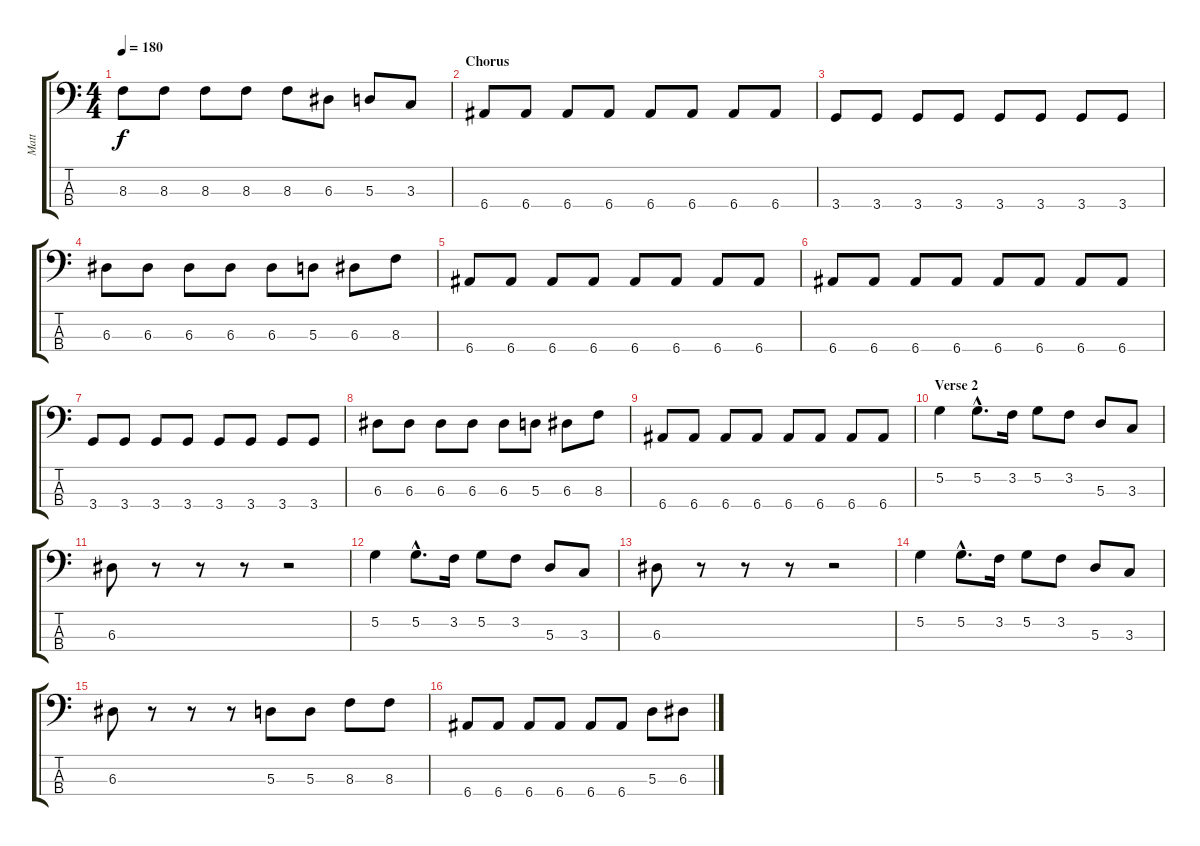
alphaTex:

\track ("Matt " "Matt ") {instrument electricbasspick}
\staff {score tabs}
\tuning (G2 D2 A1 E1) {hide}
\ts (4 4)
\tempo 180
\clef f4
\ks c
8.3.8{dy f} 8.3.8 8.3.8 8.3.8 8.3.8 6.3.8 5.3.8 3.3.8 |
\section ("" "Chorus")
6.4.8 6.4.8 6.4.8 6.4.8 6.4.8 6.4.8 6.4.8 6.4.8 |
3.4.8 3.4.8 3.4.8 3.4.8 3.4.8 3.4.8 3.4.8 3.4.8 |
6.3.8 6.3.8 6.3.8 6.3.8 6.3.8 5.3.8 6.3.8 8.3.8 |
6.4.8 6.4.8 6.4.8 6.4.8 6.4.8 6.4.8 6.4.8 6.4.8 |
6.4.8 6.4.8 6.4.8 6.4.8 6.4.8 6.4.8 6.4.8 6.4.8 |
3.4.8 3.4.8 3.4.8 3.4.8 3.4.8 3.4.8 3.4.8 3.4.8 |
6.3.8 6.3.8 6.3.8 6.3.8 6.3.8 5.3.8 6.3.8 8.3.8 |
6.4.8 6.4.8 6.4.8 6.4.8 6.4.8 6.4.8 6.4.8 6.4.8 |
\section ("" "Verse 2")
5.2.4 5.2{hac}.8{d} 3.2.16 5.2.8 3.2.8 5.3.8 3.3.8 |
6.3.8 r.8 r.8 r.8 r.2 |
5.2.4 5.2{hac}.8{d} 3.2.16 5.2.8 3.2.8 5.3.8 3.3.8 |
6.3.8 r.8 r.8 r.8 r.2 |
5.2.4 5.2{hac}.8{d} 3.2.16 5.2.8 3.2.8 5.3.8 3.3.8 |
6.3.8 r.8 r.8 r.8 5.3.8 5.3.8 8.3.8 8.3.8 |
6.4.8 6.4.8 6.4.8 6.4.8 6.4.8 6.4.8 5.3.8 6.3.8
